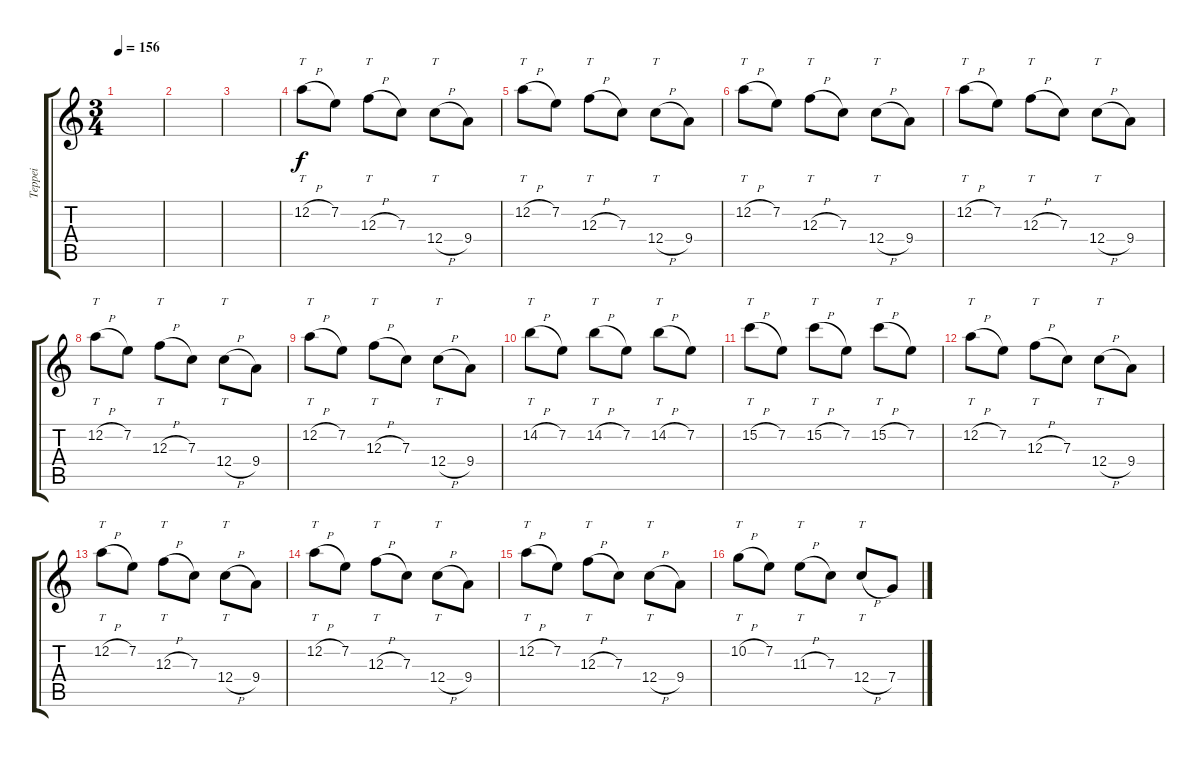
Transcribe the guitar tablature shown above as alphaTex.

\track ("Teppei" "Teppei") {instrument overdrivenguitar}
\staff {score tabs}
\tuning (D4 A3 F3 C3 G2 C2) {hide}
\ts (3 4)
\tempo 156
\clef g2
\ks c
|
|
|
12.2{h}.8{tt} 7.2.8 12.3{h}.8{tt} 7.3.8 12.4{h}.8{tt} 9.4.8 |
12.2{h}.8{tt} 7.2.8 12.3{h}.8{tt} 7.3.8 12.4{h}.8{tt} 9.4.8 |
12.2{h}.8{tt} 7.2.8 12.3{h}.8{tt} 7.3.8 12.4{h}.8{tt} 9.4.8 |
12.2{h}.8{tt} 7.2.8 12.3{h}.8{tt} 7.3.8 12.4{h}.8{tt} 9.4.8 |
12.2{h}.8{tt} 7.2.8 12.3{h}.8{tt} 7.3.8 12.4{h}.8{tt} 9.4.8 |
12.2{h}.8{tt} 7.2.8 12.3{h}.8{tt} 7.3.8 12.4{h}.8{tt} 9.4.8 |
14.2{h}.8{tt} 7.2.8 14.2{h}.8{tt} 7.2.8 14.2{h}.8{tt} 7.2.8 |
15.2{h}.8{tt} 7.2.8 15.2{h}.8{tt} 7.2.8 15.2{h}.8{tt} 7.2.8 |
12.2{h}.8{tt} 7.2.8 12.3{h}.8{tt} 7.3.8 12.4{h}.8{tt} 9.4.8 |
12.2{h}.8{tt} 7.2.8 12.3{h}.8{tt} 7.3.8 12.4{h}.8{tt} 9.4.8 |
12.2{h}.8{tt} 7.2.8 12.3{h}.8{tt} 7.3.8 12.4{h}.8{tt} 9.4.8 |
12.2{h}.8{tt} 7.2.8 12.3{h}.8{tt} 7.3.8 12.4{h}.8{tt} 9.4.8 |
10.2{h}.8{tt} 7.2.8 11.3{h}.8{tt} 7.3.8 12.4{h}.8{tt} 7.4.8
